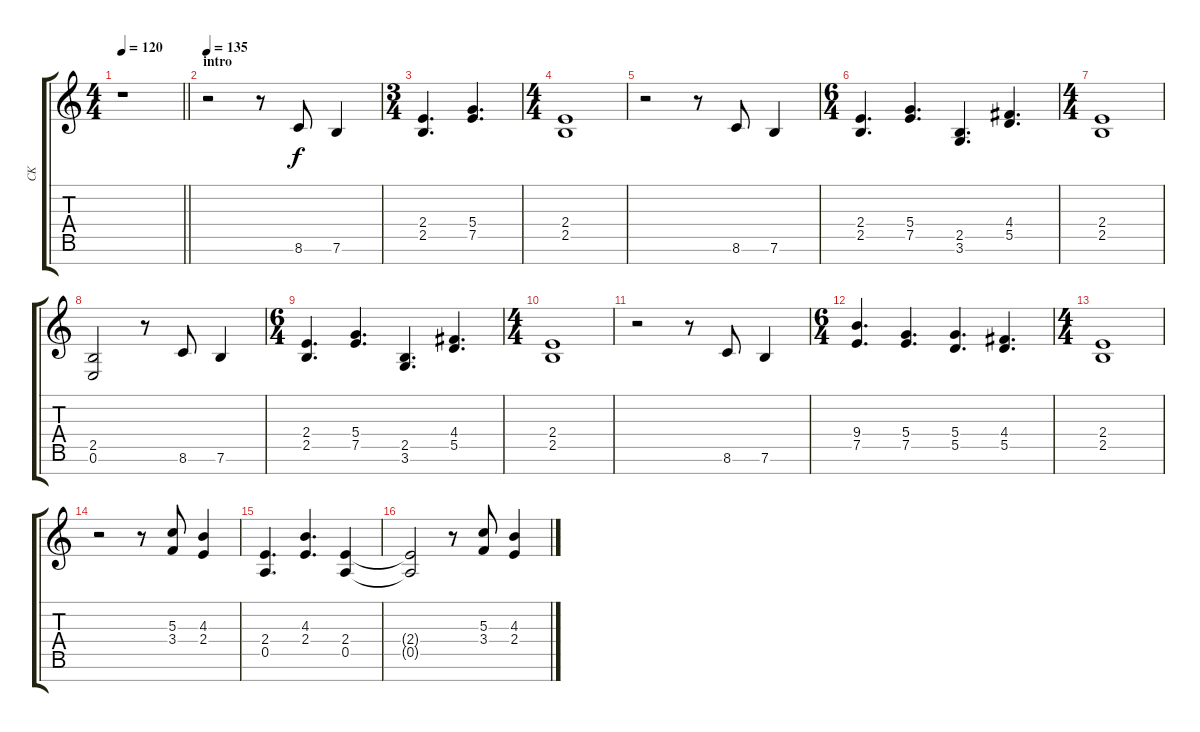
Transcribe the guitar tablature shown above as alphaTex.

\track ("CK" "CK") {instrument distortionguitar}
\staff {score tabs}
\tuning (E4 B3 G3 D3 A2 E2 B1) {hide}
\ts (4 4)
\tempo 120
\clef g2
\barLineRight lightlight
\ks c
r.1{dy f instrument distortionguitar} |
\section ("" "intro")
\tempo 135
r.2 r.8 8.6.8 7.6.4 |
\ts (3 4)
(2.4 2.5).4{d} (5.4 7.5).4{d} |
\ts (4 4)
(2.4 2.5).1 |
r.2 r.8 8.6.8 7.6.4 |
\ts (6 4)
(2.4 2.5).4{d} (5.4 7.5).4{d} (2.5 3.6).4{d} (4.4 5.5).4{d} |
\ts (4 4)
(2.4 2.5).1 |
(2.5 0.6).2 r.8 8.6.8 7.6.4 |
\ts (6 4)
(2.4 2.5).4{d} (5.4 7.5).4{d} (2.5 3.6).4{d} (4.4 5.5).4{d} |
\ts (4 4)
(2.4 2.5).1 |
r.2 r.8 8.6.8 7.6.4 |
\ts (6 4)
(9.4 7.5).4{d} (5.4 7.5).4{d} (5.4 5.5).4{d} (4.4 5.5).4{d} |
\ts (4 4)
(2.4 2.5).1 |
r.2 r.8 (5.3 3.4).8 (4.3 2.4).4 |
(2.4 0.5).4{d} (4.3 2.4).4{d} (2.4 0.5).4 |
(2.4{t} 0.5{t}).2 r.8 (5.3 3.4).8 (4.3 2.4).4
